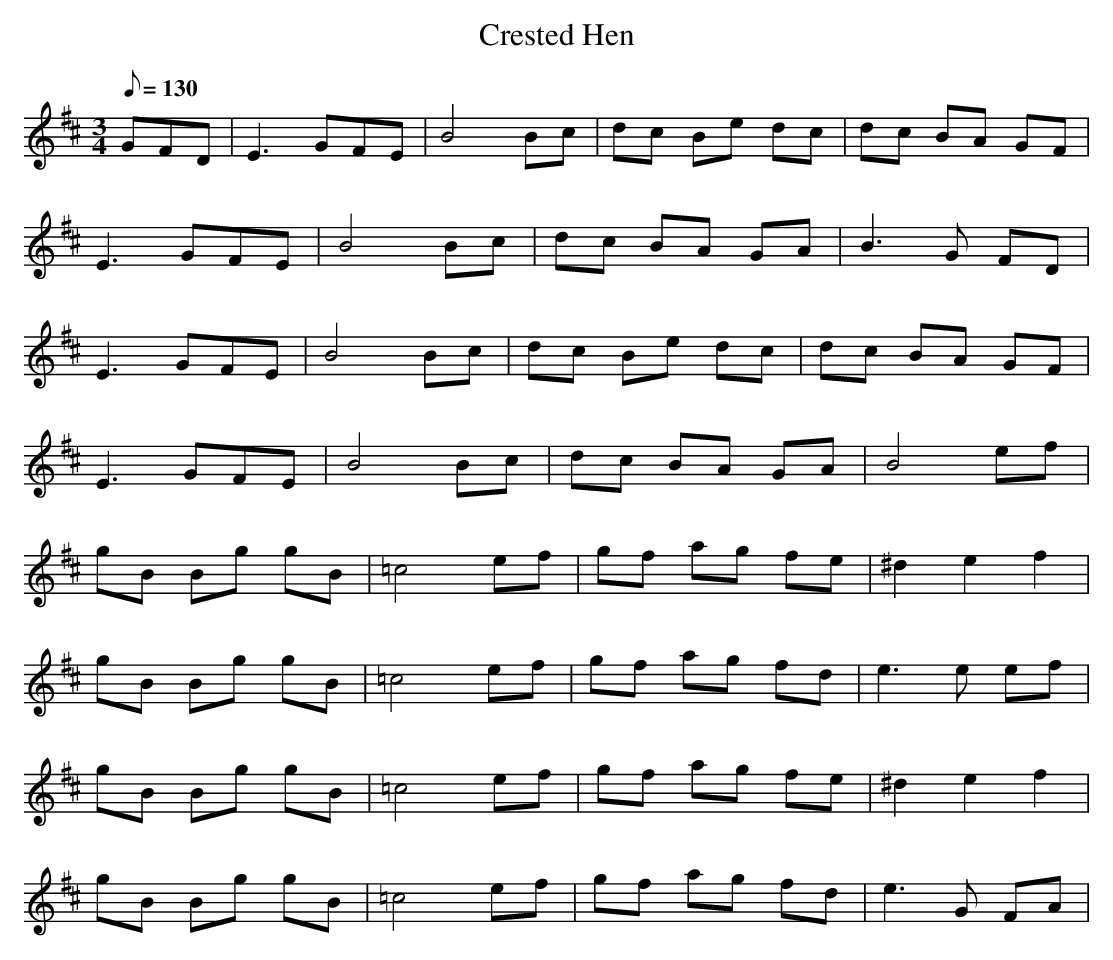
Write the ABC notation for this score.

X:1
T:Crested Hen
L:1/8
M:3/4
Q:130
K:Edor
GFD|E3GFE|B4Bc|dc Be dc|dc BA GF|
E3GFE|B4Bc|dc BA GA|B3G FD|
E3GFE|B4Bc|dc Be dc|dc BA GF|
E3GFE|B4Bc|dc BA GA|B4 ef|
gB Bg gB|=c4ef|gf ag fe|^d2e2f2|
gB Bg gB|=c4ef|gf ag fd|e3e ef|
gB Bg gB|=c4ef|gf ag fe|^d2e2f2|
gB Bg gB|=c4ef|gf ag fd|e3G FA|
